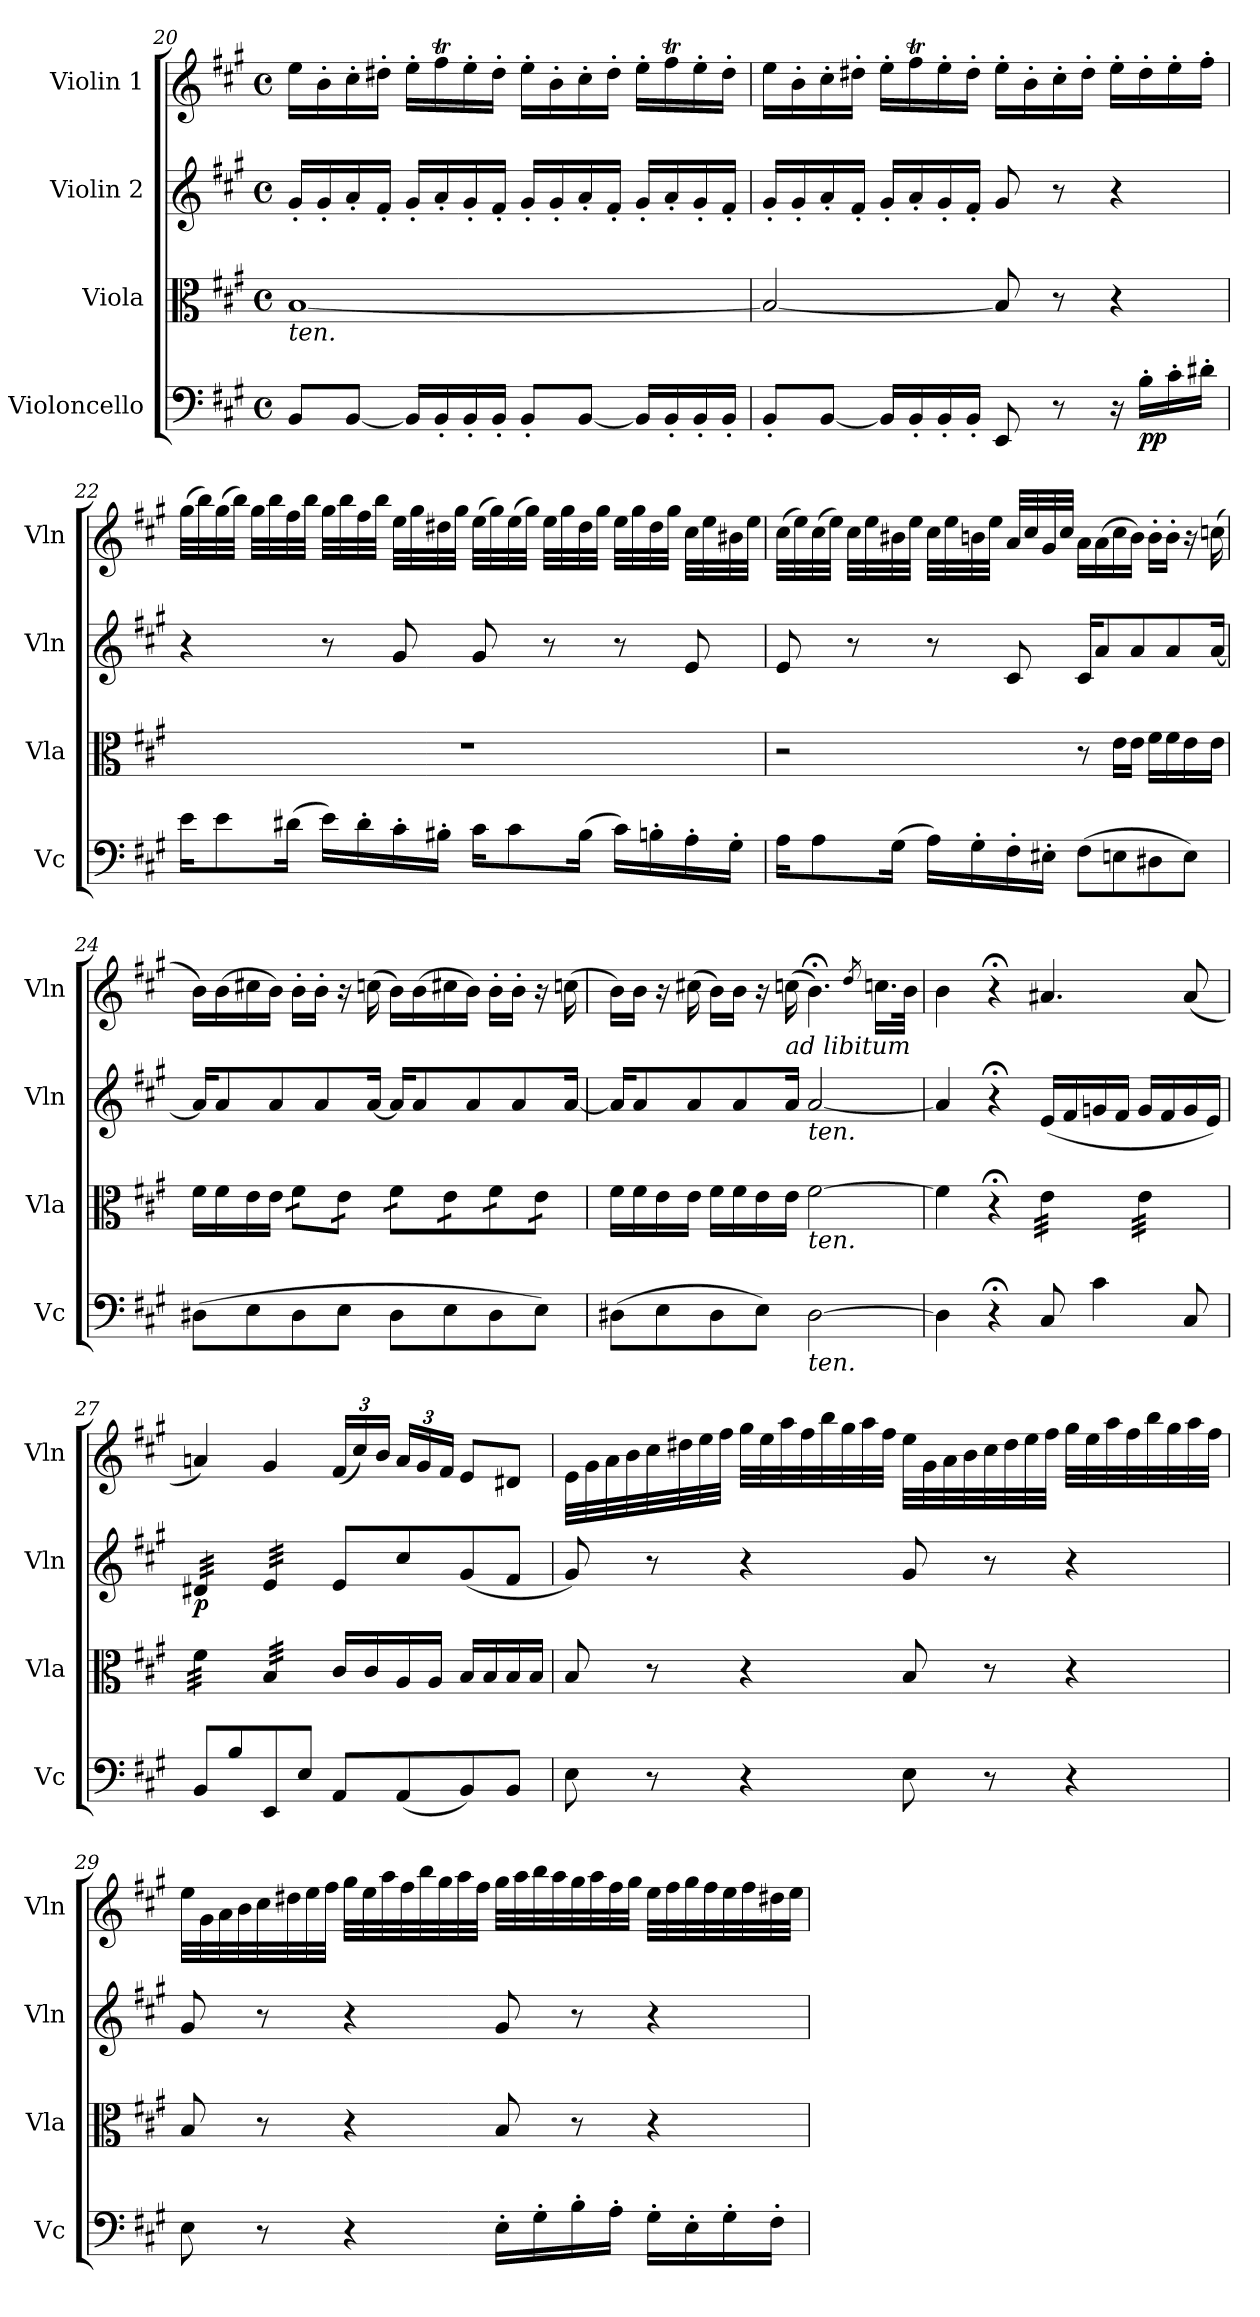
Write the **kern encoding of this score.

**kern	**dynam	**kern	**dynam	**kern	**dynam	**kern	**dynam
*part4	*part4	*part3	*part3	*part2	*part2	*part1	*part1
*staff4	*staff4	*staff3	*staff3	*staff2	*staff2	*staff1	*staff1
*I"Violoncello	*	*I"Viola	*	*I"Violin 2	*	*I"Violin 1	*
*I'Vc	*	*I'Vla	*	*I'Vln	*	*I'Vln	*
!!LO:LB:g=z
*clefF4	*	*clefC3	*	*clefG2	*	*clefG2	*
*k[f#c#g#]	*	*k[f#c#g#]	*	*k[f#c#g#]	*	*k[f#c#g#]	*
*M4/4	*	*M4/4	*	*M4/4	*	*M4/4	*
*met(c)	*	*met(c)	*	*met(c)	*	*met(c)	*
=20	=20	=20	=20	=20	=20	=20	=20
!	!	!LO:TX:b:i:t=ten.	!	!	!	!	!
8BB/L	.	[1B	.	16g#'/LL	.	16ee\LL	.
.	.	.	.	16g#'/	.	16b'\	.
[8BB/J	.	.	.	16a'/	.	16cc#'\	.
.	.	.	.	16f#'/JJ	.	16dd#X'\JJ	.
16BB/LL]	.	.	.	16g#'/LL	.	16ee'\LL	.
16BB'/	.	.	.	16a'/	.	16ff#T\	.
16BB'/	.	.	.	16g#'/	.	16ee'\	.
16BB'/JJ	.	.	.	16f#'/JJ	.	16dd#'\JJ	.
8BB'/L	.	.	.	16g#'/LL	.	16ee'\LL	.
.	.	.	.	16g#'/	.	16b'\	.
[8BB/J	.	.	.	16a'/	.	16cc#'\	.
.	.	.	.	16f#'/JJ	.	16dd#'\JJ	.
16BB/LL]	.	.	.	16g#'/LL	.	16ee'\LL	.
16BB'/	.	.	.	16a'/	.	16ff#T\	.
16BB'/	.	.	.	16g#'/	.	16ee'\	.
16BB'/JJ	.	.	.	16f#'/JJ	.	16dd#'\JJ	.
=21	=21	=21	=21	=21	=21	=21	=21
8BB'/L	.	2B/_	.	16g#'/LL	.	16ee\LL	.
.	.	.	.	16g#'/	.	16b'\	.
[8BB/J	.	.	.	16a'/	.	16cc#'\	.
.	.	.	.	16f#'/JJ	.	16dd#X'\JJ	.
16BB/LL]	.	.	.	16g#'/LL	.	16ee'\LL	.
16BB'/	.	.	.	16a'/	.	16ff#T\	.
16BB'/	.	.	.	16g#'/	.	16ee'\	.
16BB'/JJ	.	.	.	16f#'/JJ	.	16dd#'\JJ	.
8EE/	.	8B/]	.	8g#/	.	16ee'\LL	.
.	.	.	.	.	.	16b'\	.
8r	.	8r	.	8r	.	16cc#'\	.
.	.	.	.	.	.	16dd#'\JJ	.
16r	.	4r	.	4r	.	16ee'\LL	.
!	!LO:DY:b	!	!	!	!	!	!
16B'\LL	pp	.	.	.	.	16dd#'\	.
16c#'\	.	.	.	.	.	16ee'\	.
16d#X'\JJ	.	.	.	.	.	16ff#'\JJ	.
!!LO:LB:g=z
=22	=22	=22	=22	=22	=22	=22	=22
16e\KL	.	1r	.	4r	.	(32gg#\LLL	.
.	.	.	.	.	.	32bb\)	.
8e\	.	.	.	.	.	(32gg#\	.
.	.	.	.	.	.	32bb\JJJ)	.
.	.	.	.	.	.	32gg#\LLL	.
.	.	.	.	.	.	32bb\	.
(16d#X\Jk	.	.	.	.	.	32ff#\	.
.	.	.	.	.	.	32bb\JJJ	.
16e\LL)	.	.	.	8r	.	32gg#\LLL	.
.	.	.	.	.	.	32bb\	.
16d#'\	.	.	.	.	.	32ff#\	.
.	.	.	.	.	.	32bb\JJJ	.
16c#'\	.	.	.	8g#/	.	32ee\LLL	.
.	.	.	.	.	.	32gg#\	.
16B#X'\JJ	.	.	.	.	.	32dd#X\	.
.	.	.	.	.	.	32gg#\JJJ	.
16c#\KL	.	.	.	8g#/	.	(32ee\LLL	.
.	.	.	.	.	.	32gg#\)	.
8c#\	.	.	.	.	.	(32ee\	.
.	.	.	.	.	.	32gg#\JJJ)	.
.	.	.	.	8r	.	32ee\LLL	.
.	.	.	.	.	.	32gg#\	.
(16B#\Jk	.	.	.	.	.	32dd#\	.
.	.	.	.	.	.	32gg#\JJJ	.
16c#\LL)	.	.	.	8r	.	32ee\LLL	.
.	.	.	.	.	.	32gg#\	.
16Bn'\	.	.	.	.	.	32dd#\	.
.	.	.	.	.	.	32gg#\JJJ	.
16A'\	.	.	.	8e/	.	32cc#\LLL	.
.	.	.	.	.	.	32ee\	.
16G#'\JJ	.	.	.	.	.	32b#X\	.
.	.	.	.	.	.	32ee\JJJ	.
!!LO:LB:g=z
=23	=23	=23	=23	=23	=23	=23	=23
16A\KL	.	2r	.	8e/	.	(32cc#\LLL	.
.	.	.	.	.	.	32ee\)	.
8A\	.	.	.	.	.	(32cc#\	.
.	.	.	.	.	.	32ee\JJJ)	.
.	.	.	.	8r	.	32cc#\LLL	.
.	.	.	.	.	.	32ee\	.
(16G#\Jk	.	.	.	.	.	32b#X\	.
.	.	.	.	.	.	32ee\JJJ	.
16A\LL)	.	.	.	8r	.	32cc#\LLL	.
.	.	.	.	.	.	32ee\	.
16G#'\	.	.	.	.	.	32bn\	.
.	.	.	.	.	.	32ee\JJJ	.
16F#'\	.	.	.	8c#/	.	32a/LLL	.
.	.	.	.	.	.	32cc#/	.
16E#X'\JJ	.	.	.	.	.	32g#/	.
.	.	.	.	.	.	32cc#/JJJ	.
(8F#\L	.	8r	.	16c#/KL	.	16a\LL	.
.	.	.	.	8a/	.	(16a\	.
8En\	.	16e\LL	.	.	.	16cc#\	.
.	.	16e\JJ	.	8a/	.	16b\JJ)	.
8D#X\	.	16f#\LL	.	.	.	16b'\LL	.
.	.	16f#\	.	8a/	.	16b'\JJ	.
8E\J)	.	16e\	.	.	.	16r	.
.	.	16e\JJ	.	[16a/Jk	.	(16ccn\	.
=24	=24	=24	=24	=24	=24	=24	=24
(8D#X\L	.	16f#\LL	.	16a/KL]	.	16b\LL)	.
.	.	16f#\	.	8a/	.	(16b\	.
8E\	.	16e\	.	.	.	16cc#X\	.
.	.	16e\JJ	.	8a/	.	16b\JJ)	.
*	*	*tremolo	*	*	*	*	*
8D#\	.	16f#\LL	.	.	.	16b'\LL	.
.	.	16f#\	.	8a/	.	16b'\JJ	.
8E\J	.	16e\	.	.	.	16r	.
.	.	16e\JJ	.	[16a/Jk	.	(16ccn\	.
8D#\L	.	16f#\LL	.	16a/KL]	.	16b\LL)	.
.	.	16f#\	.	8a/	.	(16b\	.
8E\	.	16e\	.	.	.	16cc#X\	.
.	.	16e\	.	8a/	.	16b\JJ)	.
8D#\	.	16f#\	.	.	.	16b'\LL	.
.	.	16f#\	.	8a/	.	16b'\JJ	.
8E\J)	.	16e\	.	.	.	16r	.
.	.	16e\JJ	.	[16a/Jk	.	(16ccn\	.
*	*	*Xtremolo	*	*	*	*	*
!!LO:PB:g=z
=25	=25	=25	=25	=25	=25	=25	=25
(8D#X\L	.	16f#\LL	.	16a/KL]	.	16b\LL)	.
.	.	16f#\	.	8a/	.	16b\JJ	.
8E\	.	16e\	.	.	.	16r	.
.	.	16e\JJ	.	8a/	.	(16cc#X\	.
8D#\	.	16f#\LL	.	.	.	16b\LL)	.
.	.	16f#\	.	8a/	.	16b\JJ	.
8E\J)	.	16e\	.	.	.	16r	.
!	!	!	!	!	!	!LO:TX:b:i:t=ad libitum	!
.	.	16e\JJ	.	16a/Jk	.	(16ccn\	.
!	!	!	!	!LO:TX:b:i:t=ten.	!	!	!
!	!	!LO:TX:b:i:t=ten.	!	!	!	!	!
!LO:TX:b:i:t=ten.	!	!	!	!	!	!	!
[2D#\	.	[2f#\	.	[2a/	.	4.b;<\)	.
.	.	.	.	.	.	8qdd/	.
.	.	.	.	.	.	16.ccn\LL	.
.	.	.	.	.	.	32b\JJk	.
!!LO:PB:g=z
=26	=26	=26	=26	=26	=26	=26	=26
4D#\]	.	4f#\]	.	4a/]	.	4b\	.
4r;<	.	4r;<	.	4r;<	.	4r;<	.
!	!LO:DY:b	!	!	!	!	!	!
!	!LO:DY:n=1:b	!	!	!	!	!	!
!	!LO:DY:n=2:b	!	!LO:DY:b	!	!	!	!
!	!	!	!LO:DY:n=1:b	!	!	!	!
!	!	!	!LO:DY:n=2:b	!	!LO:DY:b	!	!
!	!	!	!	!	!LO:DY:n=1:b	!	!LO:DY:b
!	!	!	!	!	!	!	!LO:DY:n=1:b
!	!	!	!	!	!	!	!LO:DY:n=2:b
*	*	*tremolo	*	*	*	*	*
8C#/	other-dynamics p other-dynamics	32e\LLL	other-dynamics p other-dynamics	(16e/LL	other-dynamics f	4.a#X/	other-dynamics p other-dynamics
.	.	32e\	.	.	.	.	.
.	.	32e\	.	16f#/	.	.	.
.	.	32e\	.	.	.	.	.
4c#\	.	32e\	.	16gn/	.	.	.
.	.	32e\	.	.	.	.	.
.	.	32e\	.	16f#/JJ	.	.	.
.	.	32e\JJJ	.	.	.	.	.
.	.	32e\LLL	.	16g/LL	.	.	.
.	.	32e\	.	.	.	.	.
.	.	32e\	.	16f#/	.	.	.
.	.	32e\	.	.	.	.	.
8C#/	.	32e\	.	16g/	.	(8a#/	.
.	.	32e\	.	.	.	.	.
.	.	32e\	.	16e/JJ)	.	.	.
.	.	32e\JJJ	.	.	.	.	.
=27	=27	=27	=27	=27	=27	=27	=27
!	!	!	!	!	!LO:DY:b	!	!
*	*	*	*	*tremolo	*	*	*
8BB/L	.	32f#\LLL	.	32d#X/LLL	p	4an/)	.
.	.	32f#\	.	32d#X/	.	.	.
.	.	32f#\	.	32d#X/	.	.	.
.	.	32f#\	.	32d#X/	.	.	.
8B/	.	32f#\	.	32d#X/	.	.	.
.	.	32f#\	.	32d#X/	.	.	.
.	.	32f#\	.	32d#X/	.	.	.
.	.	32f#\JJJ	.	32d#X/JJJ	.	.	.
8EE/	.	32B/LLL	.	32e/LLL	.	4g#/	.
.	.	32B/	.	32e/	.	.	.
.	.	32B/	.	32e/	.	.	.
.	.	32B/	.	32e/	.	.	.
8E/J	.	32B/	.	32e/	.	.	.
.	.	32B/	.	32e/	.	.	.
.	.	32B/	.	32e/	.	.	.
.	.	32B/JJJ	.	32e/JJJ	.	.	.
*	*	*	*	*Xtremolo	*	*	*
*	*	*Xtremolo	*	*	*	*	*
*	*	*	*	*	*	*Xbrackettup	*
8AA/L	.	16c#/LL	.	8e/L	.	(24f#/LL	.
.	.	.	.	.	.	24cc#/)	.
.	.	16c#/	.	.	.	.	.
.	.	.	.	.	.	24b/JJ	.
(8AA/	.	16A/	.	8cc#/	.	24a/LL	.
.	.	.	.	.	.	24g#/	.
.	.	16A/JJ	.	.	.	.	.
.	.	.	.	.	.	24f#/JJ	.
8BB/)	.	16B/LL	.	(8g#/	.	8e/L	.
.	.	16B/	.	.	.	.	.
8BB/J	.	16B/	.	8f#/J	.	8d#X/J	.
.	.	16B/JJ	.	.	.	.	.
!!LO:LB:g=z
=28	=28	=28	=28	=28	=28	=28	=28
8E\	.	8B/	.	8g#/)	.	32e\LLL	.
.	.	.	.	.	.	32g#\	.
.	.	.	.	.	.	32a\	.
.	.	.	.	.	.	32b\	.
8r	.	8r	.	8r	.	32cc#\	.
.	.	.	.	.	.	32dd#X\	.
.	.	.	.	.	.	32ee\	.
.	.	.	.	.	.	32ff#\JJJ	.
4r	.	4r	.	4r	.	32gg#\LLL	.
.	.	.	.	.	.	32ee\	.
.	.	.	.	.	.	32aa\	.
.	.	.	.	.	.	32ff#\	.
.	.	.	.	.	.	32bb\	.
.	.	.	.	.	.	32gg#\	.
.	.	.	.	.	.	32aa\	.
.	.	.	.	.	.	32ff#\JJJ	.
8E\	.	8B/	.	8g#/	.	32ee\LLL	.
.	.	.	.	.	.	32g#\	.
.	.	.	.	.	.	32a\	.
.	.	.	.	.	.	32b\	.
8r	.	8r	.	8r	.	32cc#\	.
.	.	.	.	.	.	32dd#\	.
.	.	.	.	.	.	32ee\	.
.	.	.	.	.	.	32ff#\JJJ	.
4r	.	4r	.	4r	.	32gg#\LLL	.
.	.	.	.	.	.	32ee\	.
.	.	.	.	.	.	32aa\	.
.	.	.	.	.	.	32ff#\	.
.	.	.	.	.	.	32bb\	.
.	.	.	.	.	.	32gg#\	.
.	.	.	.	.	.	32aa\	.
.	.	.	.	.	.	32ff#\JJJ	.
!!LO:LB:g=z
=29	=29	=29	=29	=29	=29	=29	=29
8E\	.	8B/	.	8g#/	.	32ee\LLL	.
.	.	.	.	.	.	32g#\	.
.	.	.	.	.	.	32a\	.
.	.	.	.	.	.	32b\	.
8r	.	8r	.	8r	.	32cc#\	.
.	.	.	.	.	.	32dd#X\	.
.	.	.	.	.	.	32ee\	.
.	.	.	.	.	.	32ff#\JJJ	.
4r	.	4r	.	4r	.	32gg#\LLL	.
.	.	.	.	.	.	32ee\	.
.	.	.	.	.	.	32aa\	.
.	.	.	.	.	.	32ff#\	.
.	.	.	.	.	.	32bb\	.
.	.	.	.	.	.	32gg#\	.
.	.	.	.	.	.	32aa\	.
.	.	.	.	.	.	32ff#\JJJ	.
16E'\LL	.	8B/	.	8g#/	.	32gg#\LLL	.
.	.	.	.	.	.	32aa\	.
16G#'\	.	.	.	.	.	32bb\	.
.	.	.	.	.	.	32aa\	.
16B'\	.	8r	.	8r	.	32gg#\	.
.	.	.	.	.	.	32aa\	.
16A'\JJ	.	.	.	.	.	32ff#\	.
.	.	.	.	.	.	32gg#\JJJ	.
16G#'\LL	.	4r	.	4r	.	32ee\LLL	.
.	.	.	.	.	.	32ff#\	.
16E'\	.	.	.	.	.	32gg#\	.
.	.	.	.	.	.	32ff#\	.
16G#'\	.	.	.	.	.	32ee\	.
.	.	.	.	.	.	32ff#\	.
16F#'\JJ	.	.	.	.	.	32dd#X\	.
.	.	.	.	.	.	32ee\JJJ	.
=	=	=	=	=	=	=	=
*-	*-	*-	*-	*-	*-	*-	*-
